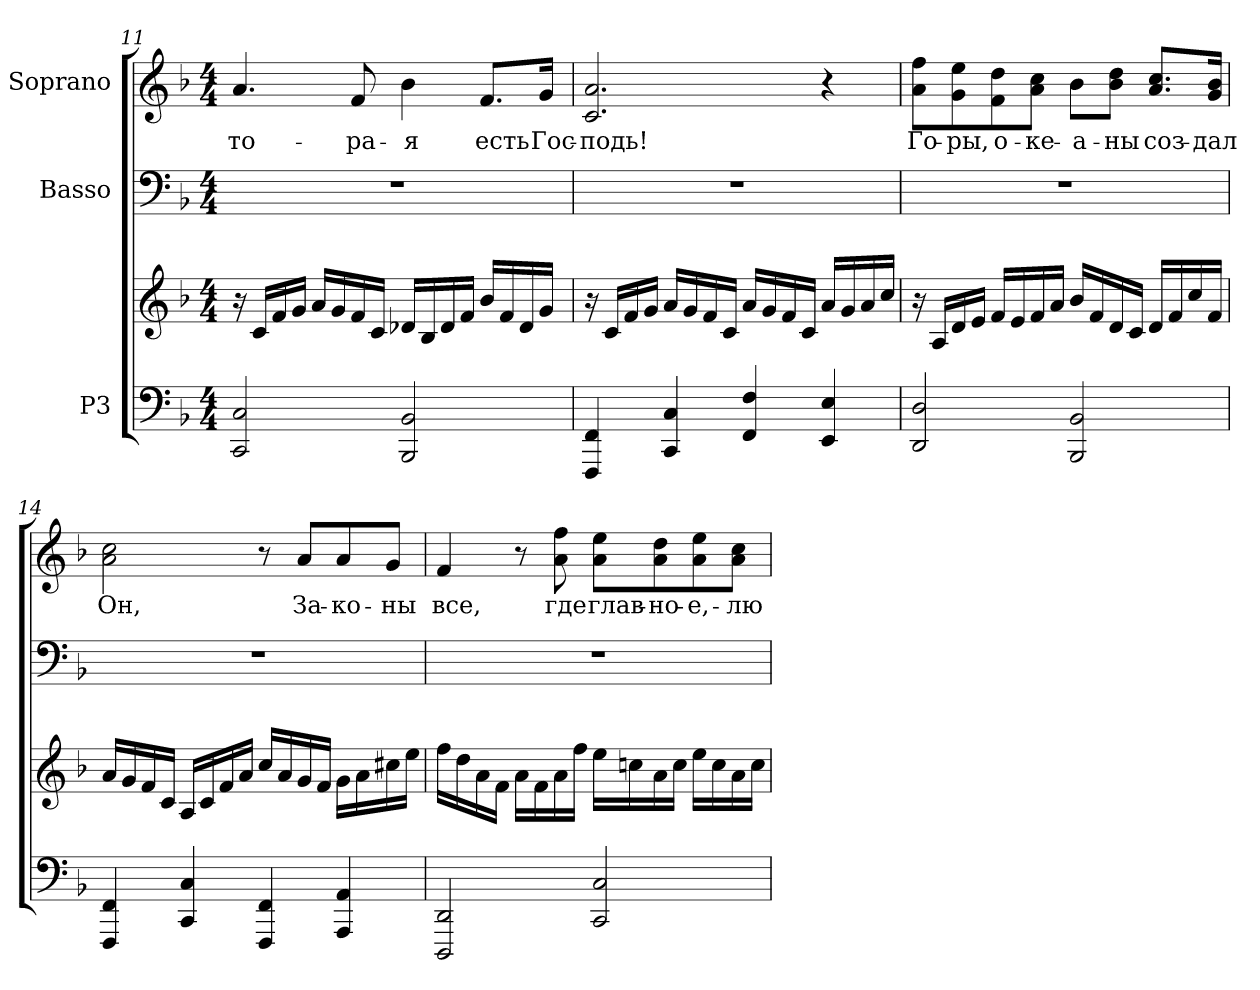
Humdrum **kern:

**kern	**kern	**kern	**kern	**text
*part3	*part3	*part2	*part1	*part1
*staff4	*staff3	*staff2	*staff1	*staff1
*I"P3	*	*I"Basso	*I"Soprano	*
*clefF4	*clefG2	*clefF4	*clefG2	*
*k[b-]	*k[b-]	*k[b-]	*k[b-]	*
*d:	*d:	*d:	*d:	*
*M4/4	*M4/4	*M4/4	*M4/4	*
=11	=11	=11	=11	=11
!	!	!	!	!LO:LY:b:color=#000000
2CCi/ 2Ci	16r	1r	4.ai/	-то-
.	16ci/LL	.	.	.
.	16fi/	.	.	.
.	16gi/JJ	.	.	.
.	16ai/LL	.	.	.
.	16gi/	.	.	.
!	!	!	!	!LO:LY:b:color=#000000
.	16fi/	.	8fi/	-ра-
.	16ci/JJ	.	.	.
!	!	!	!	!LO:LY:b:color=#000000
2BBB-i/ 2BB-i	16d-Xi/LL	.	4b-i\	-я
.	16B-i/	.	.	.
.	16d-i/	.	.	.
.	16fi/JJ	.	.	.
!	!	!	!	!LO:LY:b:color=#000000
.	16b-i/LL	.	8.fi/L	есть
.	16fi/	.	.	.
.	16d-i/	.	.	.
!	!	!	!	!LO:LY:b:color=#000000
.	16gi/JJ	.	16gi/Jk	Гос-
!!LO:LB:g=z
=12	=12	=12	=12	=12
!	!	!	!	!LO:LY:b:color=#000000
4FFFi/ 4FFi	16r	1r	2.ci/ 2.ai	-подь!
.	16ci/LL	.	.	.
.	16fi/	.	.	.
.	16gi/JJ	.	.	.
4CCi/ 4Ci	16ai/LL	.	.	.
.	16gi/	.	.	.
.	16fi/	.	.	.
.	16ci/JJ	.	.	.
4FFi/ 4Fi	16ai/LL	.	.	.
.	16gi/	.	.	.
.	16fi/	.	.	.
.	16ci/JJ	.	.	.
4EEi/ 4Ei	16ai/LL	.	4r	.
.	16gi/	.	.	.
.	16ai/	.	.	.
.	16cci/JJ	.	.	.
=13	=13	=13	=13	=13
!	!	!	!	!LO:LY:b:color=#000000
2DDi/ 2Di	16r	1r	8ai\ 8ffiL	Го-
.	16Ai/LL	.	.	.
!	!	!	!	!LO:LY:b:color=#000000
.	16di/	.	8gi\ 8eei	-ры,
.	16ei/JJ	.	.	.
!	!	!	!	!LO:LY:b:color=#000000
.	16fi/LL	.	8fi\ 8ddi	о-
.	16ei/	.	.	.
!	!	!	!	!LO:LY:b:color=#000000
.	16fi/	.	8ai\ 8cciJ	-ке-
.	16ai/JJ	.	.	.
!	!	!	!	!LO:LY:b:color=#000000
2BBB-i/ 2BB-i	16b-i/LL	.	8b-i\L	-а-
.	16fi/	.	.	.
!	!	!	!	!LO:LY:b:color=#000000
.	16di/	.	8b-i\ 8ddiJ	-ны
.	16ci/JJ	.	.	.
!	!	!	!	!LO:LY:b:color=#000000
.	16di/LL	.	8.ai/ 8.cciL	соз-
.	16fi/	.	.	.
.	16cci/	.	.	.
!	!	!	!	!LO:LY:b:color=#000000
.	16fi/JJ	.	16gi/ 16b-iJk	-дал
=14	=14	=14	=14	=14
!	!	!	!	!LO:LY:b:color=#000000
4FFFi/ 4FFi	16ai/LL	1r	2ai\ 2cci	Он,
.	16gi/	.	.	.
.	16fi/	.	.	.
.	16ci/JJ	.	.	.
4CCi/ 4Ci	16Ai/LL	.	.	.
.	16ci/	.	.	.
.	16fi/	.	.	.
.	16ai/JJ	.	.	.
4FFFi/ 4FFi	16cci/LL	.	8r	.
.	16ai/	.	.	.
!	!	!	!	!LO:LY:b:color=#000000
.	16gi/	.	8ai/L	За-
.	16fi/JJ	.	.	.
!	!	!	!	!LO:LY:b:color=#000000
4AAAi/ 4AAi	16gi\LL	.	8ai/	-ко-
.	16ai\	.	.	.
!	!	!	!	!LO:LY:b:color=#000000
.	16cc#Xi\	.	8gi/J	-ны
.	16eei\JJ	.	.	.
!!LO:PB:g=z
=15	=15	=15	=15	=15
!	!	!	!	!LO:LY:b:color=#000000
2DDDi/ 2DDi	16ffi\LL	1r	4fi/	все,
.	16ddi\	.	.	.
.	16ai\	.	.	.
.	16fi\JJ	.	.	.
.	16ai\LL	.	8r	.
.	16fi\	.	.	.
!	!	!	!	!LO:LY:b:color=#000000
.	16ai\	.	8ai\ 8ffi	где
.	16ffi\JJ	.	.	.
!	!	!	!	!LO:LY:b:color=#000000
2CCi/ 2Ci	16eei\LL	.	8ai\ 8eeiL	глав-
.	16ccni\	.	.	.
!	!	!	!	!LO:LY:b:color=#000000
.	16ai\	.	8ai\ 8ddi	-но-
.	16cci\JJ	.	.	.
!	!	!	!	!LO:LY:b:color=#000000
.	16eei\LL	.	8ai\ 8eei	-е,-
.	16cci\	.	.	.
!	!	!	!	!LO:LY:b:color=#000000
.	16ai\	.	8ai\ 8cciJ	-лю-
.	16cci\JJ	.	.	.
=	=	=	=	=
*-	*-	*-	*-	*-
